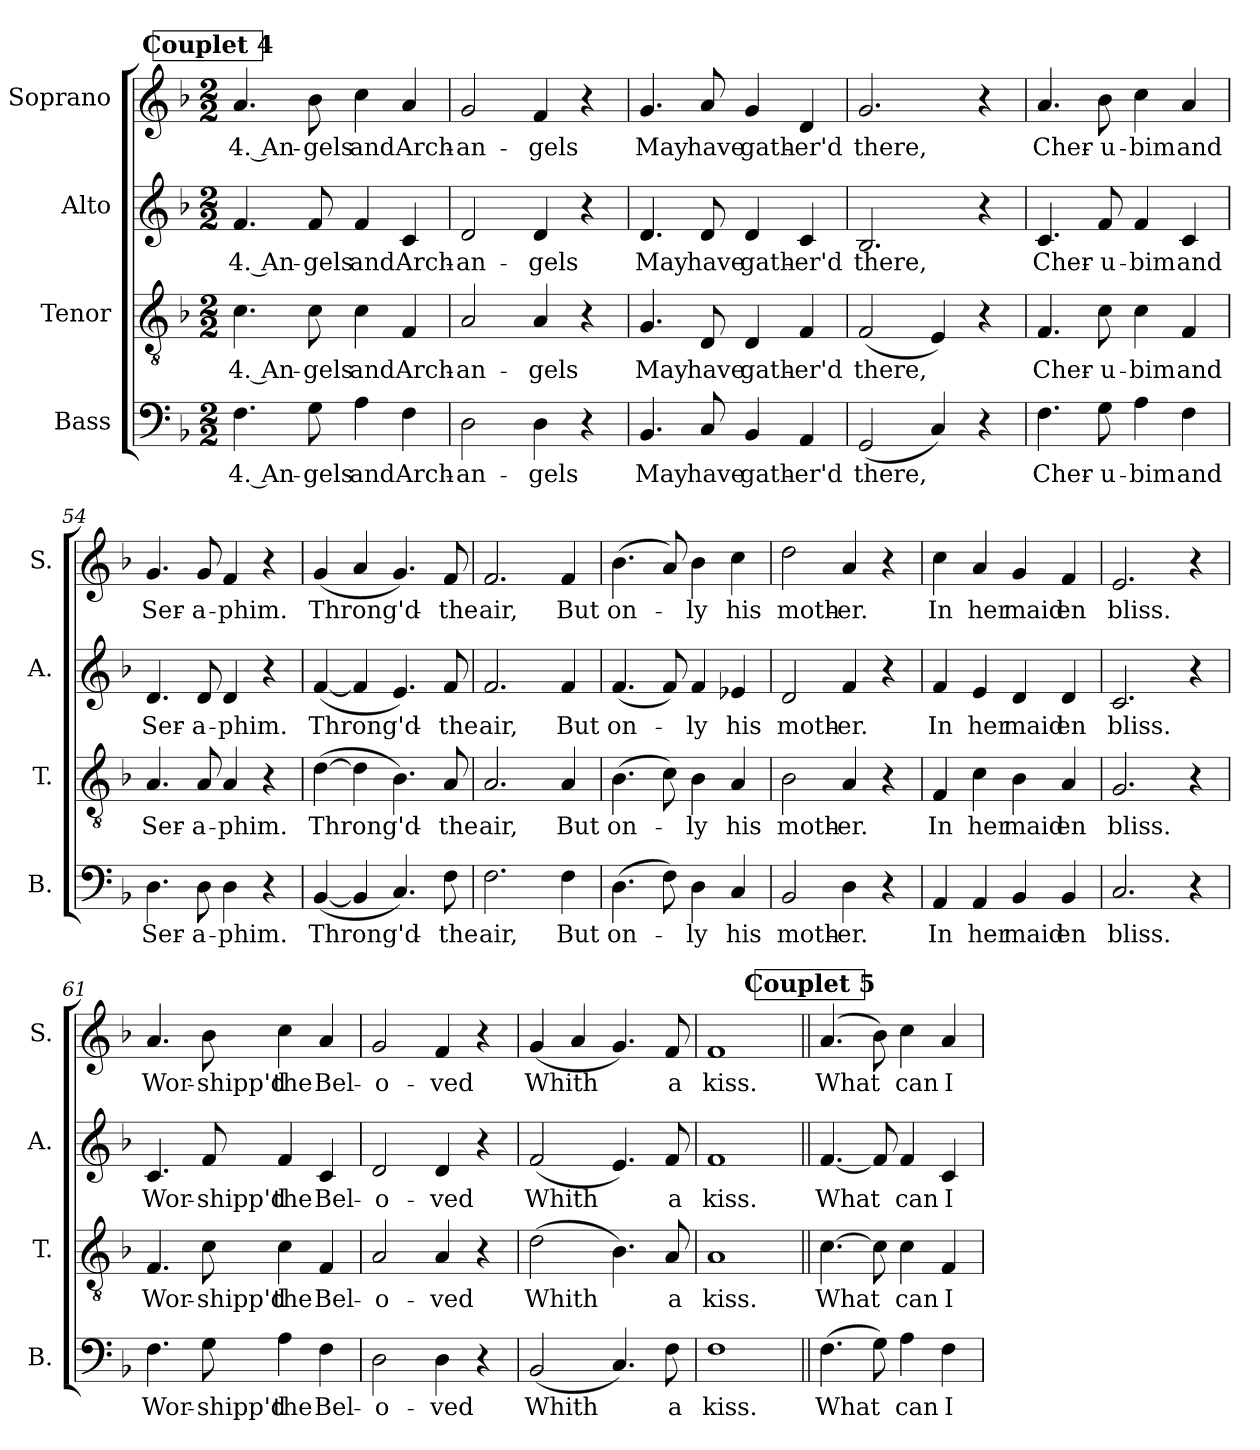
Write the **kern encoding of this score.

**kern	**text	**kern	**text	**kern	**text	**kern	**text
*part4	*part4	*part3	*part3	*part2	*part2	*part1	*part1
*staff4	*staff4	*staff3	*staff3	*staff2	*staff2	*staff1	*staff1
*I"Bass	*	*I"Tenor	*	*I"Alto	*	*I"Soprano	*
*I'B.	*	*I'T.	*	*I'A.	*	*I'S.	*
!!LO:PB:g=z
*clefF4	*	*clefGv2	*	*clefG2	*	*clefG2	*
*k[b-]	*	*k[b-]	*	*k[b-]	*	*k[b-]	*
*M2/2	*	*M2/2	*	*M2/2	*	*M2/2	*
!!LO:REH:place=s1:a:B:fs=16:t=Couplet 4
=49	=49	=49	=49	=49	=49	=49	=49
4.F\	4. An-	4.c\	4. An-	4.f/	4. An-	4.a/	4. An-
8G\	-gels	8c\	-gels	8f/	-gels	8b-\	-gels
4A\	and	4c\	and	4f/	and	4cc\	and
4F\	Arch-	4F/	Arch-	4c/	Arch-	4a/	Arch-
=50	=50	=50	=50	=50	=50	=50	=50
2D\	-an-	2A/	-an-	2d/	-an-	2g/	-an-
4D\	-gels	4A/	-gels	4d/	-gels	4f/	-gels
4r	.	4r	.	4r	.	4r	.
=51	=51	=51	=51	=51	=51	=51	=51
4.BB-/	May	4.G/	May	4.d/	May	4.g/	May
8C/	have	8D/	have	8d/	have	8a/	have
4BB-/	gath-	4D/	gath-	4d/	gath-	4g/	gath-
4AA/	-er'd	4F/	-er'd	4c/	-er'd	4d/	-er'd
=52	=52	=52	=52	=52	=52	=52	=52
(2GG/	there,	(2F/	there,	2.B-/	there,	2.g/	there,
4C/)	.	4E/)	.	.	.	.	.
4r	.	4r	.	4r	.	4r	.
!!LO:LB:g=z
=53	=53	=53	=53	=53	=53	=53	=53
4.F\	Cher-	4.F/	Cher-	4.c/	Cher-	4.a/	Cher-
8G\	-u-	8c\	-u-	8f/	-u-	8b-\	-u-
4A\	-bim	4c\	-bim	4f/	-bim	4cc\	-bim
4F\	and	4F/	and	4c/	and	4a/	and
=54	=54	=54	=54	=54	=54	=54	=54
4.D\	Ser-	4.A/	Ser-	4.d/	Ser-	4.g/	Ser-
8D\	-a-	8A/	-a-	8d/	-a-	8g/	-a-
4D\	-phim.	4A/	-phim.	4d/	-phim.	4f/	-phim.
4r	.	4r	.	4r	.	4r	.
=55	=55	=55	=55	=55	=55	=55	=55
(>[4BB-/	Throng'd-	([4d\	Throng'd-	(>[4f/	Throng'd-	(>4g/	Throng'd-
4BB-/]	.	4d\]	.	4f/]	.	4a/	.
4.C/)	.	4.B-\)	.	4.e/)	.	4.g/)	.
8F\	-the	8A/	-the	8f/	-the	8f/	-the
=56	=56	=56	=56	=56	=56	=56	=56
2.F\	air,	2.A/	air,	2.f/	air,	2.f/	air,
4F\	But	4A/	But	4f/	But	4f/	But
!!LO:LB:g=z
=57	=57	=57	=57	=57	=57	=57	=57
(4.D\	on-	(4.B-\	on-	(4.f/	on-	(4.b-\	on-
8F\)	.	8c\)	.	8f/)	.	8a/)	.
4D\	-ly	4B-\	-ly	4f/	-ly	4b-\	-ly
4C/	his	4A/	his	4e-X/	his	4cc\	his
=58	=58	=58	=58	=58	=58	=58	=58
2BB-/	moth-	2B-\	moth-	2d/	moth-	2dd\	moth-
4D\	-er.	4A/	-er.	4f/	-er.	4a/	-er.
4r	.	4r	.	4r	.	4r	.
=59	=59	=59	=59	=59	=59	=59	=59
4AA/	In	4F/	In	4f/	In	4cc\	In
4AA/	her	4c\	her	4e/	her	4a/	her
4BB-/	maid	4B-\	maid	4d/	maid	4g/	maid
4BB-/	en	4A/	en	4d/	en	4f/	en
=60	=60	=60	=60	=60	=60	=60	=60
2.C/	bliss.	2.G/	bliss.	2.c/	bliss.	2.e/	bliss.
4r	.	4r	.	4r	.	4r	.
!!LO:LB:g=z
=61	=61	=61	=61	=61	=61	=61	=61
4.F\	Wor-	4.F/	Wor-	4.c/	Wor-	4.a/	Wor-
8G\	-shipp'd	8c\	-shipp'd	8f/	-shipp'd	8b-\	-shipp'd
4A\	the	4c\	the	4f/	the	4cc\	the
4F\	Bel-	4F/	Bel-	4c/	Bel-	4a/	Bel-
=62	=62	=62	=62	=62	=62	=62	=62
2D\	-o-	2A/	-o-	2d/	-o-	2g/	-o-
4D\	-ved	4A/	-ved	4d/	-ved	4f/	-ved
4r	.	4r	.	4r	.	4r	.
=63	=63	=63	=63	=63	=63	=63	=63
(2BB-/	Whith	(2d\	Whith	(2f/	Whith	(4g/	Whith
.	.	.	.	.	.	4a/	.
4.C/)	.	4.B-\)	.	4.e/)	.	4.g/)	.
8F\	a	8A/	a	8f/	a	8f/	a
=64	=64	=64	=64	=64	=64	=64	=64
1F	kiss.	1A	kiss.	1f	kiss.	1f	kiss.
!!LO:PB:g=z
!!LO:REH:place=s1:a:B:fs=16:t=Couplet 5
=65||	=65||	=65||	=65||	=65||	=65||	=65||	=65||
(4.F\	What	[4.c\	What	[4.f/	What	(4.a/	What
8G\)	.	8c\]	.	8f/]	.	8b-\)	.
4A\	can	4c\	can	4f/	can	4cc\	can
4F\	I	4F/	I	4c/	I	4a/	I
=	=	=	=	=	=	=	=
*-	*-	*-	*-	*-	*-	*-	*-
